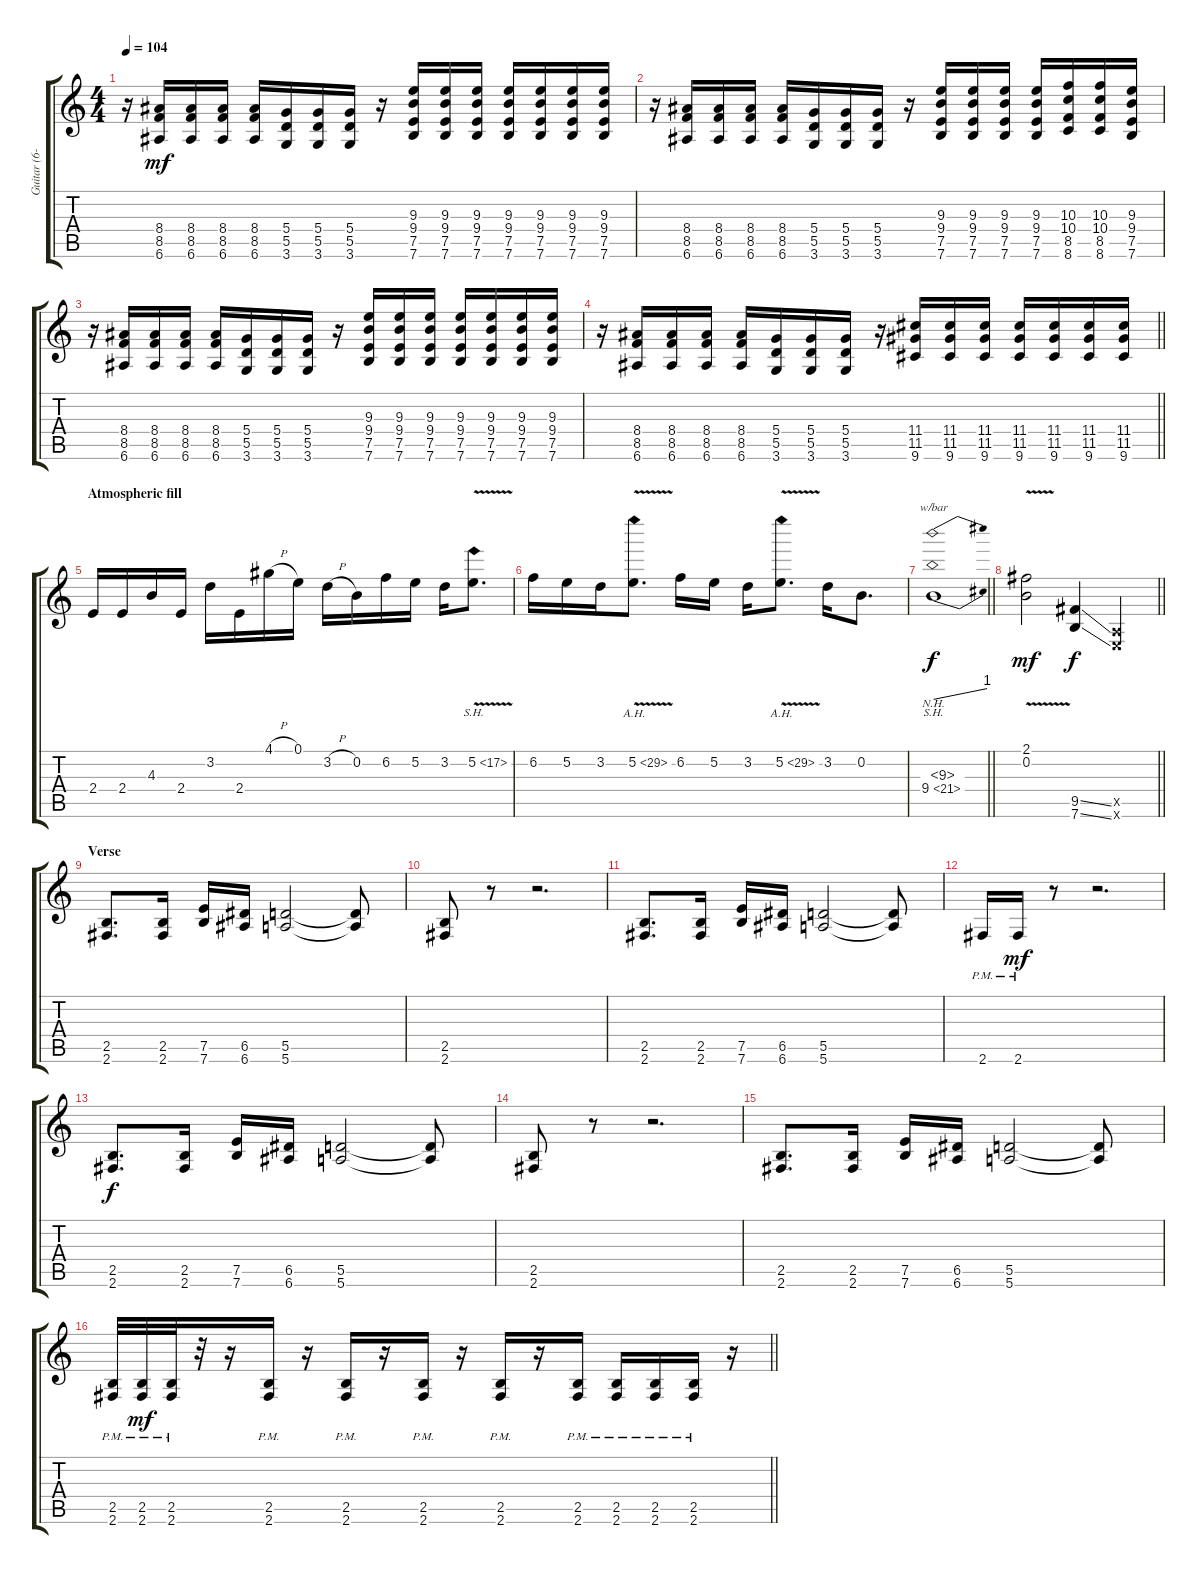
\track ("Guitar (6-string)" "Guitar (6-") {instrument distortionguitar}
\staff {score tabs}
\tuning (E4 B3 G3 D3 A2 E2) {hide}
\ts (4 4)
\tempo 104
\clef g2
\ks c
r.16{dy mf volume 12} (8.4 8.5 6.6).16 (8.4 8.5 6.6).16 (8.4 8.5 6.6).16 (8.4 8.5 6.6).16 (5.4 5.5 3.6).16 (5.4 5.5 3.6).16 (5.4 5.5 3.6).16 r.16 (9.3 9.4 7.5 7.6).16 (9.3 9.4 7.5 7.6).16 (9.3 9.4 7.5 7.6).16 (9.3 9.4 7.5 7.6).16 (9.3 9.4 7.5 7.6).16 (9.3 9.4 7.5 7.6).16 (9.3 9.4 7.5 7.6).16 |
r.16 (8.4 8.5 6.6).16 (8.4 8.5 6.6).16 (8.4 8.5 6.6).16 (8.4 8.5 6.6).16 (5.4 5.5 3.6).16 (5.4 5.5 3.6).16 (5.4 5.5 3.6).16 r.16 (9.3 9.4 7.5 7.6).16 (9.3 9.4 7.5 7.6).16 (9.3 9.4 7.5 7.6).16 (9.3 9.4 7.5 7.6).16 (10.3 10.4 8.5 8.6).16 (10.3 10.4 8.5 8.6).16 (9.3 9.4 7.5 7.6).16 |
r.16{volume 12} (8.4 8.5 6.6).16 (8.4 8.5 6.6).16 (8.4 8.5 6.6).16 (8.4 8.5 6.6).16 (5.4 5.5 3.6).16 (5.4 5.5 3.6).16 (5.4 5.5 3.6).16 r.16 (9.3 9.4 7.5 7.6).16 (9.3 9.4 7.5 7.6).16 (9.3 9.4 7.5 7.6).16 (9.3 9.4 7.5 7.6).16 (9.3 9.4 7.5 7.6).16 (9.3 9.4 7.5 7.6).16 (9.3 9.4 7.5 7.6).16 |
\barLineRight lightlight
r.16 (8.4 8.5 6.6).16 (8.4 8.5 6.6).16 (8.4 8.5 6.6).16 (8.4 8.5 6.6).16 (5.4 5.5 3.6).16 (5.4 5.5 3.6).16 (5.4 5.5 3.6).16 r.16 (11.4 11.5 9.6).16 (11.4 11.5 9.6).16 (11.4 11.5 9.6).16 (11.4 11.5 9.6).16 (11.4 11.5 9.6).16 (11.4 11.5 9.6).16 (11.4 11.5 9.6).16 |
\section ("" "Atmospheric fill")
2.4.16{volume 8} 2.4.16 4.3.16 2.4.16 3.2.16 2.4.16 4.1{h}.16 0.1.16 3.2{h}.16 0.2.16 6.2.16 5.2.16 3.2.16 5.2{sh 12 v}.8{d} |
6.2.16 5.2.16 3.2.16 5.2{ah 24 v}.8{d} 6.2.16 5.2.16 3.2.16 5.2{ah 24 v}.8{d} 3.2.16 0.2.8{d} |
\barLineRight lightlight
(9.3{nh} 9.4{sh 12}).1{tbe (dive default 0 0 60 4) dy f volume 9} |
\barLineRight lightlight
(2.1{v} 0.2).2{dy mf} (9.5{ss} 7.6{ss}).4{dy f volume 15} (0.5{x} 0.6{x}).4 |
\section ("" "Verse")
(2.5 2.6).8{d instrument distortionguitar} (2.5 2.6).16 (7.5 7.6).16 (6.5 6.6).16 (5.5 5.6).2 (5.5{t} 5.6{t}).8 |
(2.5 2.6).8 r.8 r.2{d} |
(2.5 2.6).8{d} (2.5 2.6).16 (7.5 7.6).16 (6.5 6.6).16 (5.5 5.6).2 (5.5{t} 5.6{t}).8 |
2.6{pm}.16 2.6{pm}.16{dy mf} r.8 r.2{d} |
(2.5 2.6).8{d dy f} (2.5 2.6).16 (7.5 7.6).16 (6.5 6.6).16 (5.5 5.6).2 (5.5{t} 5.6{t}).8 |
(2.5 2.6).8 r.8 r.2{d} |
(2.5 2.6).8{d} (2.5 2.6).16 (7.5 7.6).16 (6.5 6.6).16 (5.5 5.6).2 (5.5{t} 5.6{t}).8 |
\barLineRight lightlight
(2.5{pm} 2.6{pm}).32 (2.5{pm} 2.6{pm}).32{dy mf} (2.5{pm} 2.6{pm}).32 r.32 r.16 (2.5{pm} 2.6{pm}).16 r.16 (2.5{pm} 2.6{pm}).16 r.16 (2.5{pm} 2.6{pm}).16 r.16 (2.5{pm} 2.6{pm}).16 r.16 (2.5{pm} 2.6{pm}).16 (2.5{pm} 2.6{pm}).16 (2.5{pm} 2.6{pm}).16 (2.5{pm} 2.6{pm}).16 r.16
